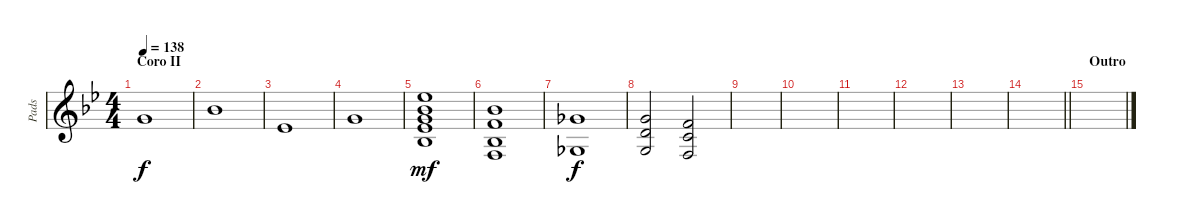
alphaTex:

\track ("Pads" "Pads") {instrument pad7halo}
\staff {score}
\tuning (E5 B4 G4 D4 A3 E3) {hide}
\ts (4 4)
\section ("" "Coro II")
\tempo 138
\clef g2
\ks bb
5.4.1{dy f volume 11 instrument pad7halo} |
8.4.1 |
1.4.1 |
5.4.1 |
(4.2 3.3 5.4 6.5 6.6).1{dy mf} |
(3.3 3.4 1.5 1.6).1 |
(4.4 2.6).1{dy f} |
(0.3 0.4 3.6).2 (3.4 3.5 1.6).2 |
|
|
|
|
|
\barLineRight lightlight
|
\section ("" "Outro")
